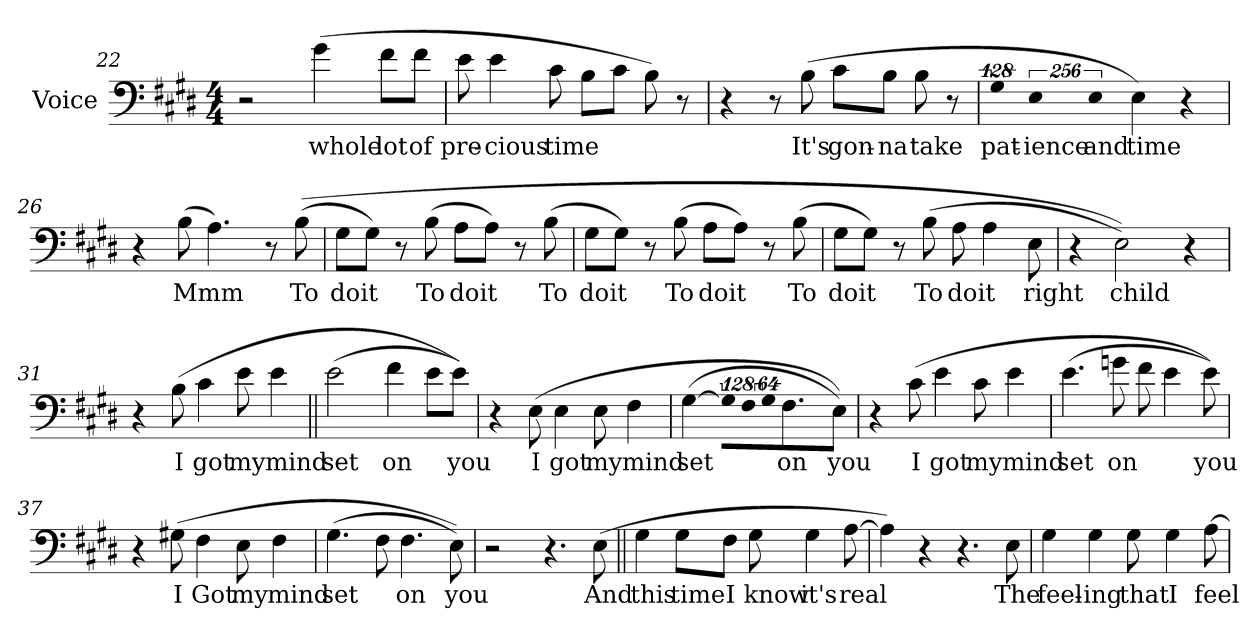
**kern	**text
*part1	*part1
*staff1	*staff1
*I"Voice	*
*I'Voice	*
*clefF4	*
*k[f#c#g#d#]	*
*E:	*
*M4/4	*
=22	=22
2r	.
!	!LO:LY:b:color=#000000
(4g#i\	whole
!	!LO:LY:b:color=#000000
8f#i\L	lot
!	!LO:LY:b:color=#000000
8f#i\J	of
=23	=23
!	!LO:LY:b:color=#000000
8ei\	pre-
!	!LO:LY:b:color=#000000
4ei\	-cious
!	!LO:LY:b:color=#000000
8c#i\	time
8Bi\L	.
8c#i\J	.
8Bi\)	.
8r	.
!!LO:LB:g=z
=24	=24
4r	.
8r	.
!	!LO:LY:b:color=#000000
(8Bi\	It's
!	!LO:LY:b:color=#000000
8c#i\L	gon-
!	!LO:LY:b:color=#000000
8Bi\J	-na
!	!LO:LY:b:color=#000000
8Bi\	take
8r	.
=25	=25
!LO:N:vis=4	!
!	!LO:LY:b:color=#000000
512%85G#i\	pat-
!LO:N:vis=4	!
!	!LO:LY:b:color=#000000
1024%171Ei\	-ience
!LO:N:vis=4	!
!	!LO:LY:b:color=#000000
1024%171Ei\	and
!	!LO:LY:b:color=#000000
4Ei\)	time
4r	.
=26	=26
4r	.
!	!LO:LY:b:color=#000000
(8Bi\	Mmm
4.Ai\)	.
8r	.
!	!LO:LY:b:color=#000000
((8Bi\	To
=27	=27
!	!LO:LY:b:color=#000000
8G#i\L	do
!	!LO:LY:b:color=#000000
8G#i\J)	it
8r	.
!	!LO:LY:b:color=#000000
(8Bi\	To
!	!LO:LY:b:color=#000000
8Ai\L	do
!	!LO:LY:b:color=#000000
8Ai\J)	it
8r	.
!	!LO:LY:b:color=#000000
(8Bi\	To
!!LO:LB:g=z
=28	=28
!	!LO:LY:b:color=#000000
8G#i\L	do
!	!LO:LY:b:color=#000000
8G#i\J)	it
8r	.
!	!LO:LY:b:color=#000000
(8Bi\	To
!	!LO:LY:b:color=#000000
8Ai\L	do
!	!LO:LY:b:color=#000000
8Ai\J)	it
8r	.
!	!LO:LY:b:color=#000000
(8Bi\	To
=29	=29
!	!LO:LY:b:color=#000000
8G#i\L	do
!	!LO:LY:b:color=#000000
8G#i\J)	it
8r	.
!	!LO:LY:b:color=#000000
(8Bi\	To
!	!LO:LY:b:color=#000000
8Ai\	do
!	!LO:LY:b:color=#000000
4Ai\	it
!	!LO:LY:b:color=#000000
8Ei\	right
=30	=30
4r	.
!	!LO:LY:b:color=#000000
2Ei\))	child
4r	.
=31	=31
4r	.
!	!LO:LY:b:color=#000000
(8Bi\	I
!	!LO:LY:b:color=#000000
4c#i\	got
!	!LO:LY:b:color=#000000
8ei\	my
!	!LO:LY:b:color=#000000
4ei\	mind
=32||	=32||
!	!LO:LY:b:color=#000000
(2ei\	set
!	!LO:LY:b:color=#000000
4f#i\	on
8ei\L	.
!	!LO:LY:b:color=#000000
8ei\J))	you
!!LO:LB:g=z
=33	=33
4r	.
!	!LO:LY:b:color=#000000
(8Ei\	I
!	!LO:LY:b:color=#000000
4Ei\	got
!	!LO:LY:b:color=#000000
8Ei\	my
!	!LO:LY:b:color=#000000
4F#i\	mind
=34	=34
!	!LO:LY:b:color=#000000
([4G#i\	set
!LO:N:vis=8	!
1024%85G#i\L]	.
!LO:N:vis=8	!
1024%85F#i\	.
!LO:N:vis=8	!
512%43G#i\J	.
!	!LO:LY:b:color=#000000
4.F#i\	on
!	!LO:LY:b:color=#000000
8Ei\))	you
=35	=35
4r	.
!	!LO:LY:b:color=#000000
(8c#i\	I
!	!LO:LY:b:color=#000000
4ei\	got
!	!LO:LY:b:color=#000000
8c#i\	my
!	!LO:LY:b:color=#000000
4ei\	mind
=36	=36
!	!LO:LY:b:color=#000000
(4.ei\	set
!	!LO:LY:b:color=#000000
8gni\	on
8f#i\	.
4ei\	.
!	!LO:LY:b:color=#000000
8ei\))	you
=37	=37
4r	.
!	!LO:LY:b:color=#000000
(8G#Xi\	I
!	!LO:LY:b:color=#000000
4F#i\	Got
!	!LO:LY:b:color=#000000
8Ei\	my
!	!LO:LY:b:color=#000000
4F#i\	mind
!!LO:LB:g=z
=38	=38
!	!LO:LY:b:color=#000000
(4.G#i\	set
8F#i\	.
!	!LO:LY:b:color=#000000
4.F#i\	on
!	!LO:LY:b:color=#000000
8Ei\))	you
=39	=39
2r	.
4.r	.
!	!LO:LY:b:color=#000000
(8Ei\	And
=40||	=40||
!	!LO:LY:b:color=#000000
4G#i\	this
!	!LO:LY:b:color=#000000
8G#i\L	time
!	!LO:LY:b:color=#000000
8F#i\J	I
!	!LO:LY:b:color=#000000
8G#i\	know
!	!LO:LY:b:color=#000000
4G#i\	it's
!	!LO:LY:b:color=#000000
[8Ai\	real
=41	=41
4Ai\])	.
4r	.
4.r	.
!	!LO:LY:b:color=#000000
8Ei\	The
=42	=42
!	!LO:LY:b:color=#000000
4G#i\	feel-
!	!LO:LY:b:color=#000000
4G#i\	-ing
!	!LO:LY:b:color=#000000
8G#i\	that
!	!LO:LY:b:color=#000000
4G#i\	I
!	!LO:LY:b:color=#000000
[8Ai\	feel
=	=
*-	*-
